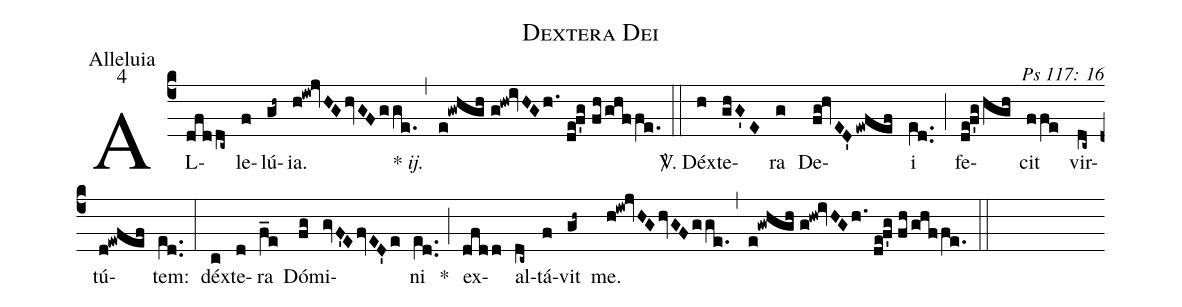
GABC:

name: Dextera Dei;
office-part: Alleluia;
mode: 4;
commentary: Ps 117: 16;
%%
(c4) AL(dfddc~)le(f)lú(gh~)ia.(h!iw!jvHGhvGFgge.) {*}~<i>ij.</i>(,) (e!gwhgh//g!hw!ivHGh.//de!f'g//fh/ghffe.) (::)
<sp>V/</sp>. Déx(h)te(ghG'E)ra(g) De(fg!hvED'ewfef)i(e[ll:1]d..) (;) fe(de!f'g/hgh)cit(ffe) vir(dc~)tú(d!ewfef)tem:(e[ll:1]d..) (:)
déx(c)te(d)ra(f_e) Dó(fg)mi(gvF'EfvED'e)ni(e[ll:1]d..) *(;) ex(dfdd)al(dc~)tá(f)vit(gh~) me.(h!iw!jvHGhvGFgge.) (,) (e!gwhgh//g!hw!ivHGh.//de!f'g//fh/ghffe.) (::)
